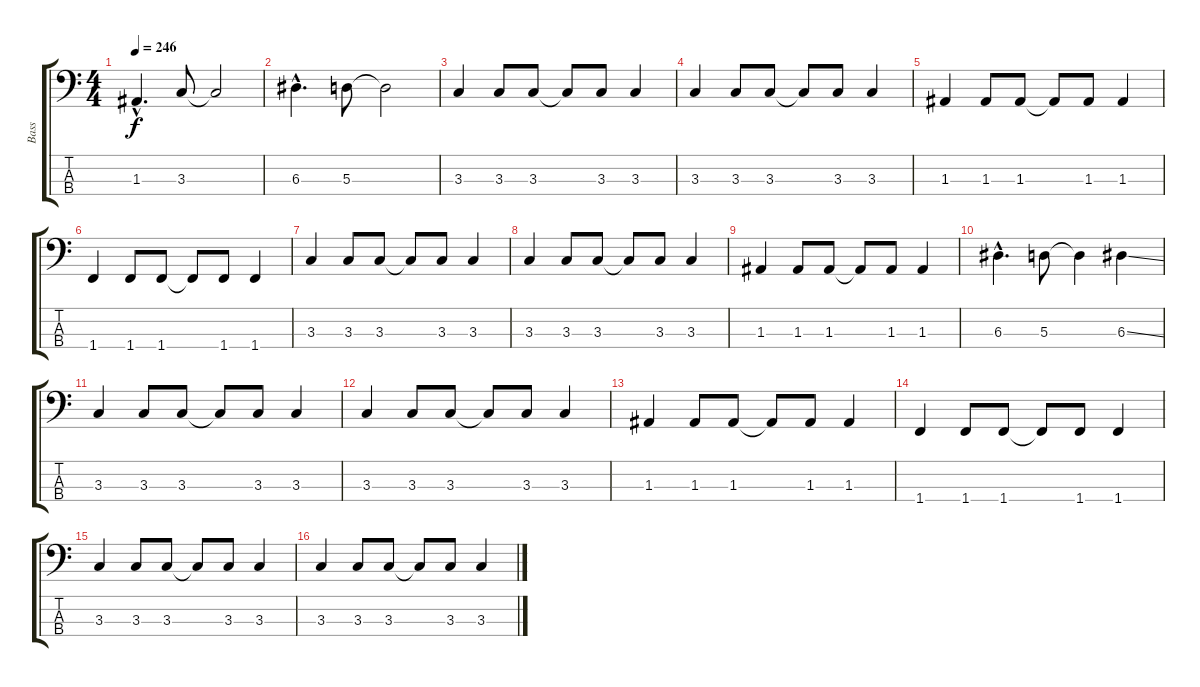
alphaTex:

\track ("Bass" "Bass") {instrument electricbassfinger}
\staff {score tabs}
\tuning (G2 D2 A1 E1) {hide}
\ts (4 4)
\tempo 246
\clef f4
\ks c
1.3{hac}.4{d dy f} 3.3.8 3.3{t}.2 |
6.3{hac}.4{d} 5.3.8 5.3{t}.2 |
3.3.4 3.3.8 3.3.8 3.3{t}.8 3.3.8 3.3.4 |
3.3.4 3.3.8 3.3.8 3.3{t}.8 3.3.8 3.3.4 |
1.3.4 1.3.8 1.3.8 1.3{t}.8 1.3.8 1.3.4 |
1.4.4 1.4.8 1.4.8 1.4{t}.8 1.4.8 1.4.4 |
3.3.4 3.3.8 3.3.8 3.3{t}.8 3.3.8 3.3.4 |
3.3.4 3.3.8 3.3.8 3.3{t}.8 3.3.8 3.3.4 |
1.3.4 1.3.8 1.3.8 1.3{t}.8 1.3.8 1.3.4 |
6.3{hac}.4{d} 5.3.8 5.3{t}.4 6.3{ss}.4 |
3.3.4 3.3.8 3.3.8 3.3{t}.8 3.3.8 3.3.4 |
3.3.4 3.3.8 3.3.8 3.3{t}.8 3.3.8 3.3.4 |
1.3.4 1.3.8 1.3.8 1.3{t}.8 1.3.8 1.3.4 |
1.4.4 1.4.8 1.4.8 1.4{t}.8 1.4.8 1.4.4 |
3.3.4 3.3.8 3.3.8 3.3{t}.8 3.3.8 3.3.4 |
3.3.4 3.3.8 3.3.8 3.3{t}.8 3.3.8 3.3.4
